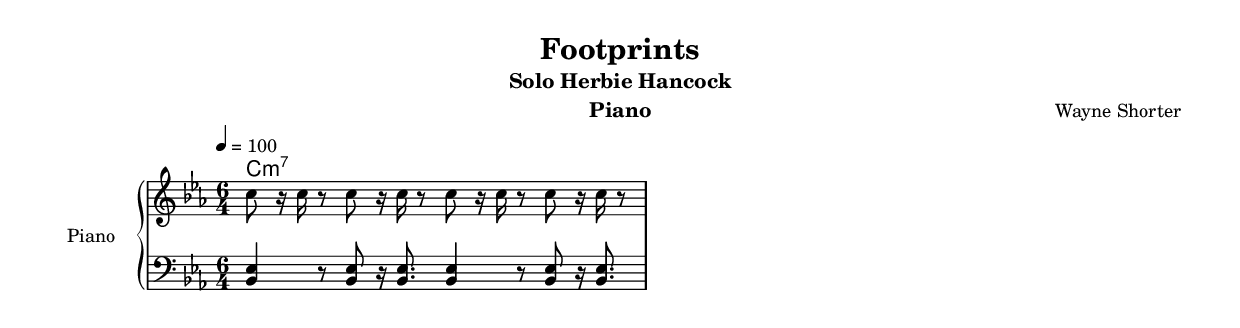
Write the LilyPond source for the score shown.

\version "2.14.2"
myStaffSize = #16
#(set-global-staff-size myStaffSize)
\header {
  title="Footprints"
  composer="Wayne Shorter"
  subtitle = "Solo Herbie Hancock"
  %poet = "Poete"
  instrument = "Piano"
  %meter=\markup {\bold {"Remarque sur le rhythme"}}
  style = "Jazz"
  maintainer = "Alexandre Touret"
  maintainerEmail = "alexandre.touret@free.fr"
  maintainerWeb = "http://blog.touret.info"
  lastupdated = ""
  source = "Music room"
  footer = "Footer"
}

%%%% RELATIVE A MODIFIER + TEMPO+ CLE

upper=
\relative c''{

  \clef treble
  \time 6/4
  \tempo 4=100
  \key c \minor

  c8 r16 c
  r8 c 
  r16 c r8 
  c r16 c 
  r8 c 
  r16 c r8 
  
}

lower=
\relative c{
  \clef bass
  \time 6/4
  \tempo 4=100
  \key c \minor
   
   < ees bes >4 r8 < ees bes > r16 < ees bes >8. < ees bes >4 r8 < ees bes > r16 < ees bes >8.

  }


accords = \chordmode {
  \small{
    c4:m7 c4:m7 c4:m7 c4:m7 c4:m7 c4:m7 
 
  }
}

\score {

  \new PianoStaff ="piano" <<
    \set PianoStaff.instrumentName = "Piano"
    \new Staff = "upper" \upper
    \new Staff = "lower" \lower
    \context ChordNames {
      \set chordChanges = ##t
      \accords
    }
  >>
  \layout{
    \context {
      \ChordNames
      alignAboveContext = #"upper"
      \override VerticalAxisGroup  #'minimum-Y-extent = #'(-0 . 0)
    }

  }
  \midi { }

}
